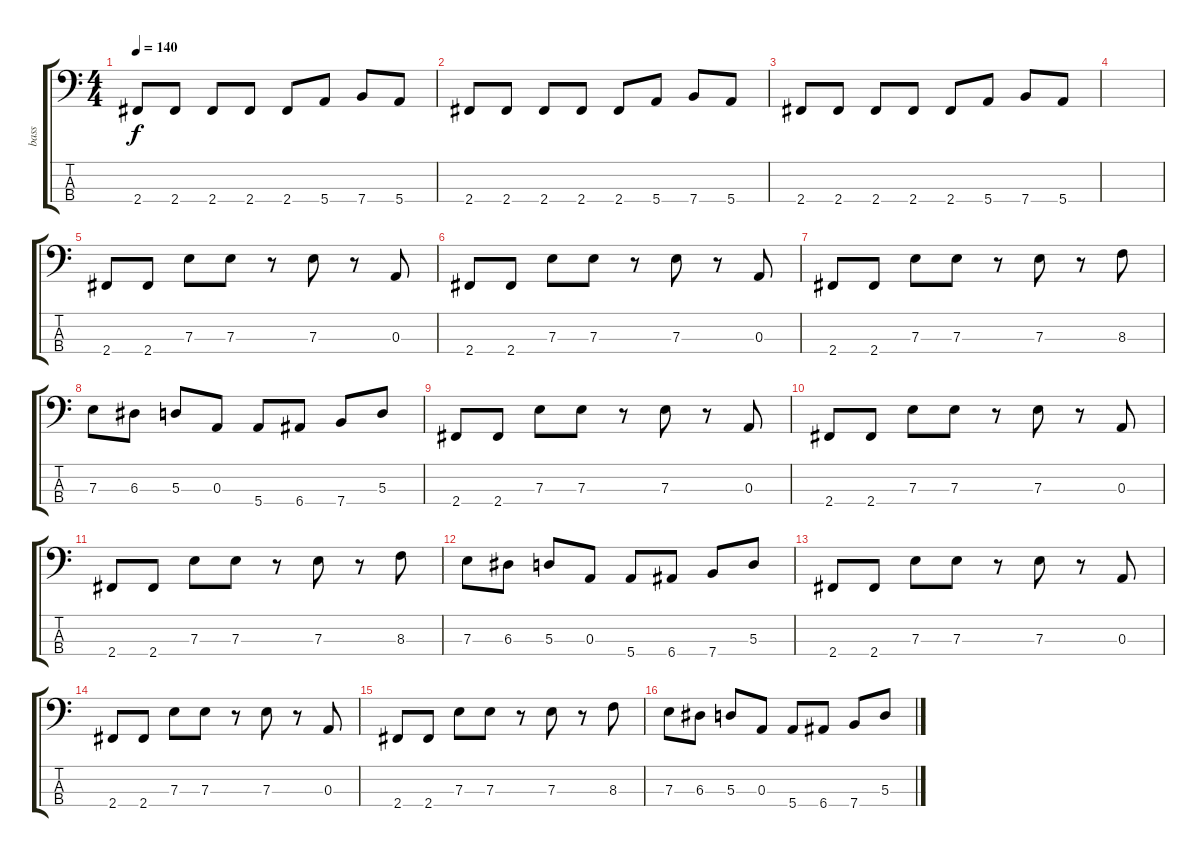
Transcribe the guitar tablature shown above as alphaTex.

\track ("bass" "bass") {instrument electricbasspick}
\staff {score tabs}
\tuning (G2 D2 A1 E1) {hide}
\ts (4 4)
\tempo 140
\clef f4
\ks c
2.4.8{dy f} 2.4.8 2.4.8 2.4.8 2.4.8 5.4.8 7.4.8 5.4.8 |
2.4.8 2.4.8 2.4.8 2.4.8 2.4.8 5.4.8 7.4.8 5.4.8 |
2.4.8 2.4.8 2.4.8 2.4.8 2.4.8 5.4.8 7.4.8 5.4.8 |
|
2.4.8 2.4.8 7.3.8 7.3.8 r.8 7.3.8 r.8 0.3.8 |
2.4.8 2.4.8 7.3.8 7.3.8 r.8 7.3.8 r.8 0.3.8 |
2.4.8 2.4.8 7.3.8 7.3.8 r.8 7.3.8 r.8 8.3.8 |
7.3.8 6.3.8 5.3.8 0.3.8 5.4.8 6.4.8 7.4.8 5.3.8 |
2.4.8 2.4.8 7.3.8 7.3.8 r.8 7.3.8 r.8 0.3.8 |
2.4.8 2.4.8 7.3.8 7.3.8 r.8 7.3.8 r.8 0.3.8 |
2.4.8 2.4.8 7.3.8 7.3.8 r.8 7.3.8 r.8 8.3.8 |
7.3.8 6.3.8 5.3.8 0.3.8 5.4.8 6.4.8 7.4.8 5.3.8 |
2.4.8 2.4.8 7.3.8 7.3.8 r.8 7.3.8 r.8 0.3.8 |
2.4.8 2.4.8 7.3.8 7.3.8 r.8 7.3.8 r.8 0.3.8 |
2.4.8 2.4.8 7.3.8 7.3.8 r.8 7.3.8 r.8 8.3.8 |
7.3.8 6.3.8 5.3.8 0.3.8 5.4.8 6.4.8 7.4.8 5.3.8
